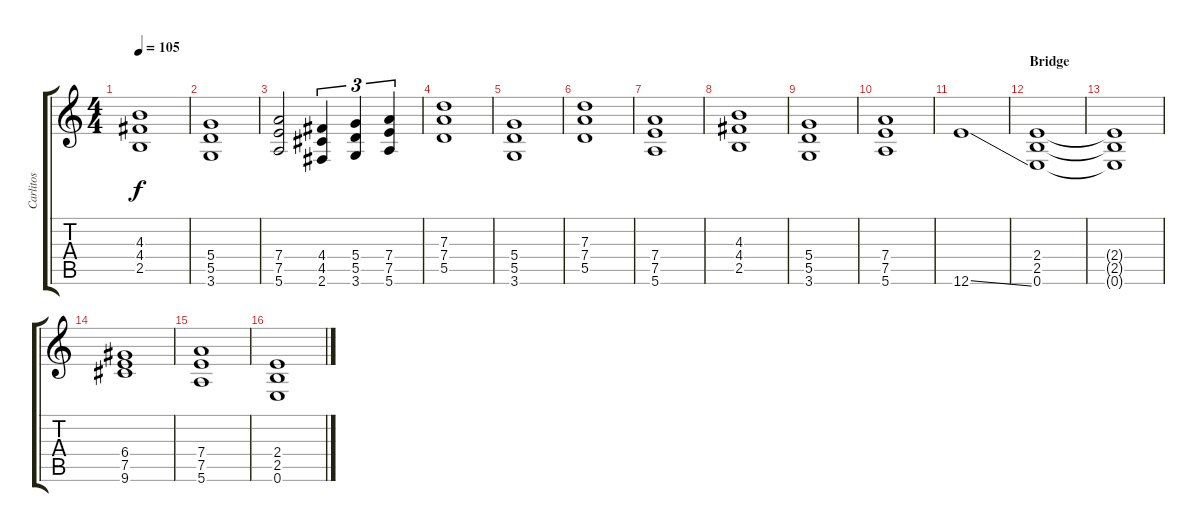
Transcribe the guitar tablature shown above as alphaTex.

\track ("Carlitos" "Carlitos") {instrument distortionguitar}
\staff {score tabs}
\tuning (E4 B3 G3 D3 A2 E2) {hide}
\ts (4 4)
\tempo 105
\clef g2
\ks c
(4.3 4.4 2.5).1{dy f} |
(5.4 5.5 3.6).1 |
(7.4 7.5 5.6).2 (4.4 4.5 2.6).4{tu (3 2)} (5.4 5.5 3.6).4{tu (3 2)} (7.4 7.5 5.6).4{tu (3 2)} |
(7.3 7.4 5.5).1 |
(5.4 5.5 3.6).1 |
(7.3 7.4 5.5).1 |
(7.4 7.5 5.6).1 |
(4.3 4.4 2.5).1 |
(5.4 5.5 3.6).1 |
(7.4 7.5 5.6).1 |
12.6{ss}.1{instrument guitarharmonics} |
\section ("" "Bridge")
(2.4 2.5 0.6).1{instrument distortionguitar} |
(2.4{t} 2.5{t} 0.6{t}).1 |
(6.4 7.5 9.6).1 |
(7.4 7.5 5.6).1 |
(2.4 2.5 0.6).1
